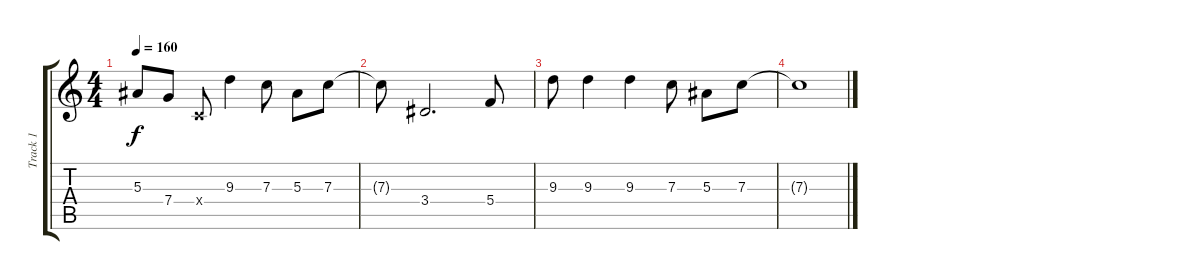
\track ("Track 1" "Track 1") {instrument distortionguitar}
\staff {score tabs}
\tuning (D4 A3 F3 C3 G2 D2) {hide}
\ts (4 4)
\tempo 160
\clef g2
\ks c
5.3.8{dy f volume 0} 7.4.8 0.4{x}.8 9.3.4 7.3.8 5.3.8 7.3.8 |
7.3{t}.8 3.4.2{d} 5.4.8 |
9.3.8 9.3.4 9.3.4 7.3.8 5.3.8 7.3.8 |
7.3{t}.1
